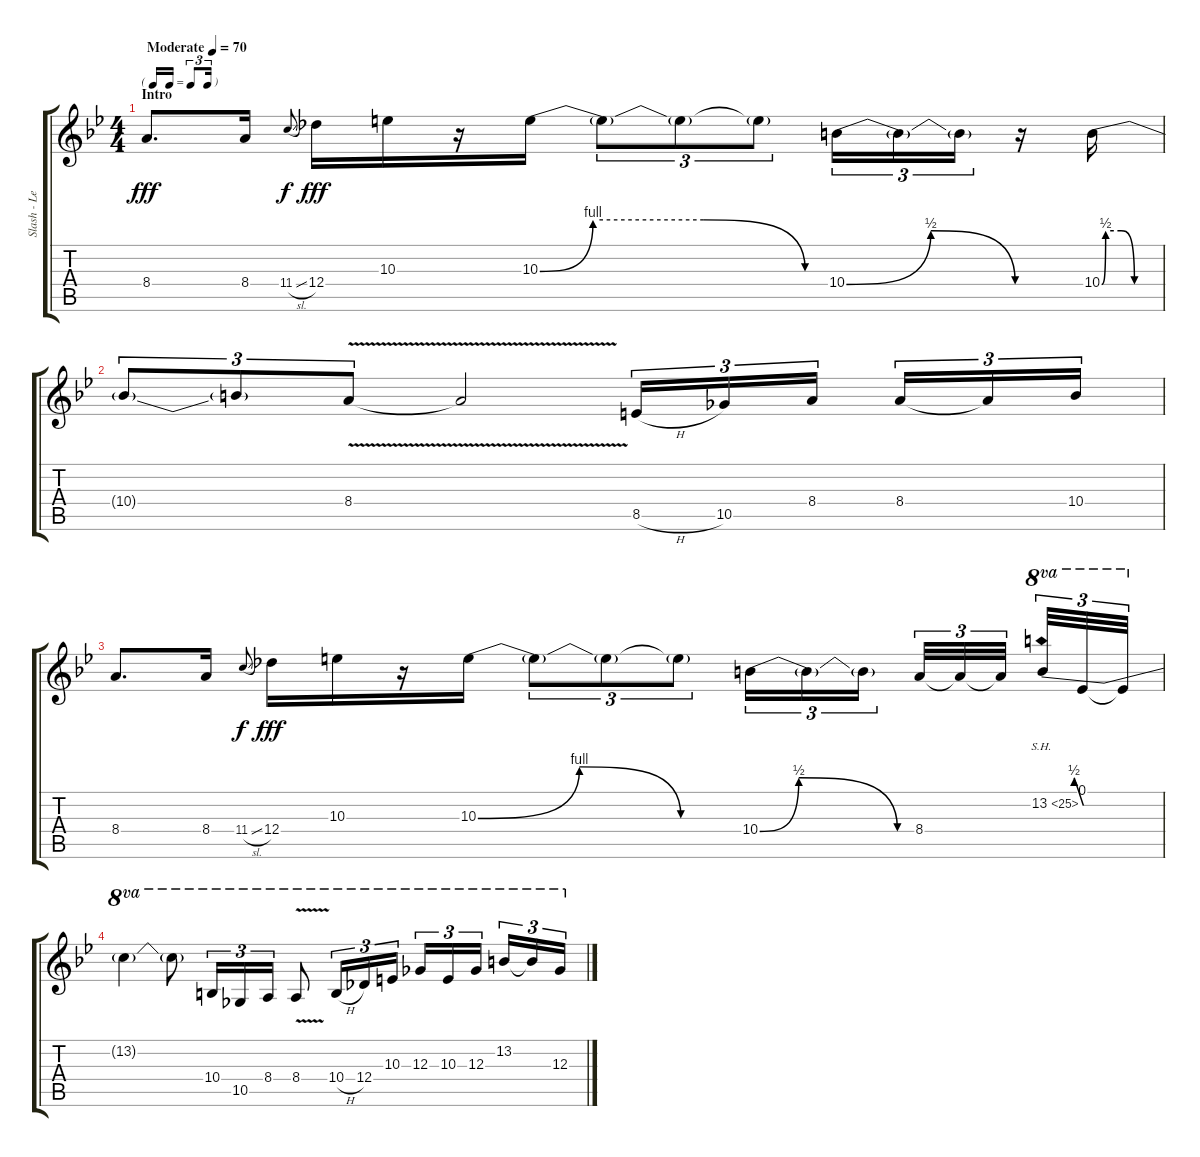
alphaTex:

\track ("Slash - Lead Guitar" "Slash - Le") {instrument distortionguitar}
\staff {score tabs}
\tuning (Eb4 Bb3 Gb3 Db3 Ab2 Eb2) {hide}
\ts (4 4)
\tf triplet16th
\section ("" "Intro")
\tempo (70 "Moderate")
\clef g2
\ks bb
8.4.8{d dy fff instrument distortionguitar} 8.4.16 11.4{sl}.8{gr onbeat dy f} 12.4.16{dy fff} 10.3.16 r.16 10.3{be (custom 0 0 11 4 34 4 55 0 60 0)}.16 10.3{t}.8{tu (3 2)} 10.3{t}.8{tu (3 2)} 10.3{t}.8{tu (3 2)} 10.4{be (bendrelease 0 0 15 2 15 2 60 0)}.16{tu (3 2)} 10.4{t}.16{tu (3 2)} 10.4{t}.16{tu (3 2)} r.16 10.4{be (custom 0 0 4 2 20 2 34 0 60 0)}.16 |
10.4{t}.8{tu (3 2)} 10.4{t}.8{tu (3 2)} 8.4{v}.8{tu (3 2)} 8.4{t}.2 8.5{h}.16{tu (3 2)} 10.5.16{tu (3 2)} 8.4.16{tu (3 2) beam splitsecondary} 8.4.16{tu (3 2)} 8.4{t}.16{tu (3 2)} 10.4.16{tu (3 2)} |
8.4.8{d} 8.4.16 11.4{sl}.8{gr onbeat dy f} 12.4.16{dy fff} 10.3.16 r.16 10.3{be (custom 0 0 23 4 46 0 60 0)}.16 10.3{t}.8{tu (3 2)} 10.3{t}.8{tu (3 2)} 10.3{t}.8{tu (3 2)} 10.4{be (custom 0 0 15 2 53 0 60 0)}.16{tu (3 2)} 10.4{t}.16{tu (3 2)} 10.4{t}.16{tu (3 2) beam splitsecondary} 8.4.32{tu (3 2)} 8.4{t}.32{tu (3 2)} 8.4{t}.32{tu (3 2) beam splitsecondary} 13.2{be (bend 0 0 60 2) sh 12}.32{tu (3 2) ot 8va} 0.1.32{tu (3 2) ot 8va} 0.1{t}.32{tu (3 2) ot 8va} |
13.2{t}.4{ot 8va} 13.2{t}.8{ot 8va} 10.4.16{tu (3 2) ot 8va} 10.5.16{tu (3 2) ot 8va} 8.4.16{tu (3 2) ot 8va} 8.4{v}.8{ot 8va} 10.4{h}.16{tu (3 2) ot 8va} 12.4.16{tu (3 2) ot 8va} 10.3.16{tu (3 2) ot 8va} 12.3.16{tu (3 2) ot 8va} 10.3.16{tu (3 2) ot 8va} 12.3.16{tu (3 2) ot 8va beam splitsecondary} 13.2.16{tu (3 2) ot 8va} 13.2{t}.16{tu (3 2) ot 8va} 12.3.16{tu (3 2) ot 8va}
